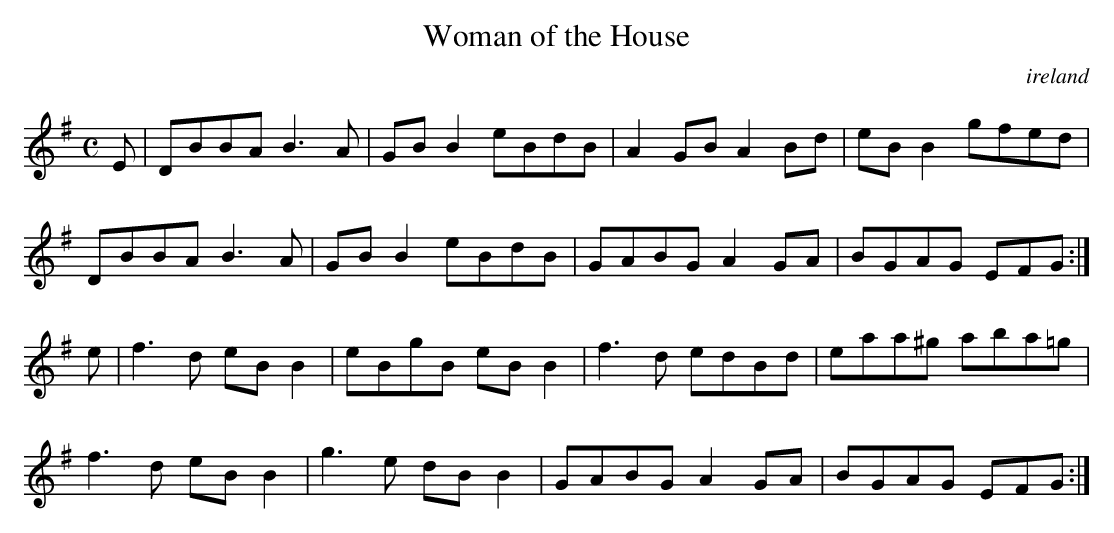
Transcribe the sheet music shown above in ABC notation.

X:1
T:Woman of the House
O:ireland
M:C
L:1/8
K:G Major
E|DBBA B3A|GBB2 eBdB|A2GB A2Bd|eBB2 gfed|!
DBBA B3A|GBB2 eBdB|GABG A2GA|BGAG EFG:|!
e|f3d eBB2|eBgB eBB2|f3d edBd|eaa^g aba=g|!
f3d eBB2|g3e dBB2|GABG A2GA|BGAG EFG:|!
